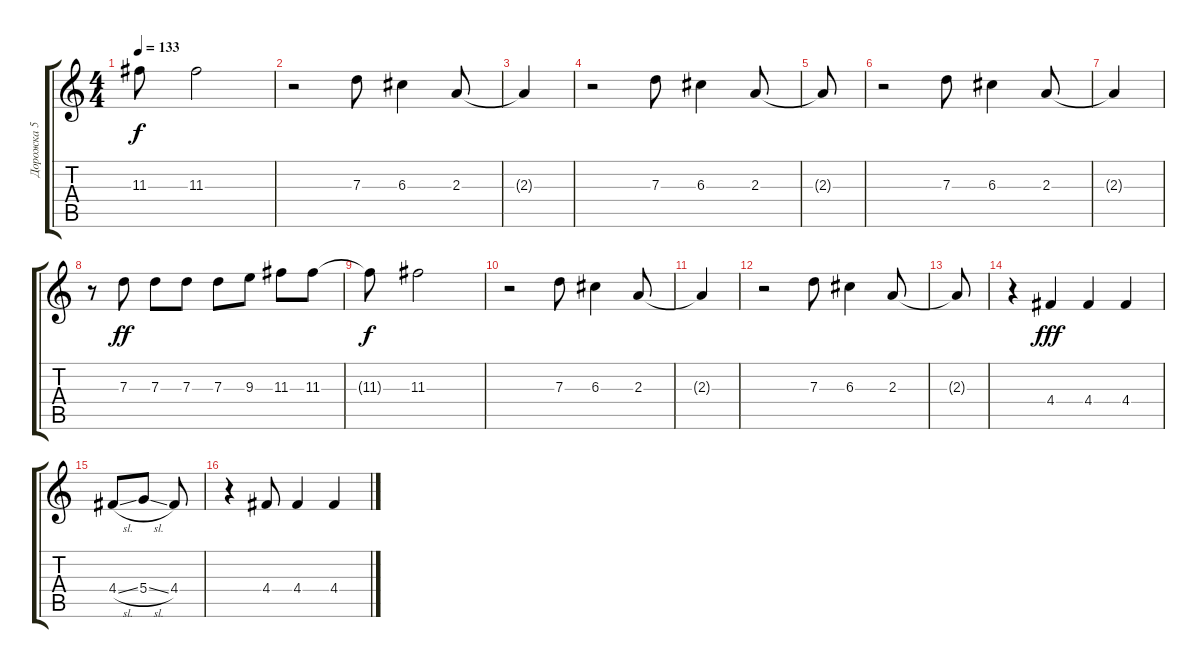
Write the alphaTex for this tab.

\track ("Дорожка 5" "Дорожка 5") {instrument acousticguitarsteel}
\staff {score tabs}
\tuning (E4 B3 G3 D3 A2 E2) {hide}
\ts (4 4)
\tempo 133
\clef g2
\ks c
11.3{t}.8{dy f} 11.3.2 |
r.2 7.3.8 6.3.4 2.3.8 |
2.3{t}.4 |
r.2 7.3.8 6.3.4 2.3.8 |
2.3{t}.8 |
r.2 7.3.8 6.3.4 2.3.8 |
2.3{t}.4 |
r.8 7.3.8{dy ff} 7.3.8 7.3.8 7.3.8 9.3.8 11.3.8 11.3.8 |
11.3{t}.8{dy f} 11.3.2{volume 10} |
r.2 7.3.8 6.3.4 2.3.8 |
2.3{t}.4 |
r.2 7.3.8 6.3.4 2.3.8 |
2.3{t}.8 |
r.4 4.4.4{dy fff} 4.4.4 4.4.4 |
4.4{sl}.8 5.4{sl}.8{volume 4} 4.4.8 |
r.4 4.4.8 4.4.4 4.4.4
